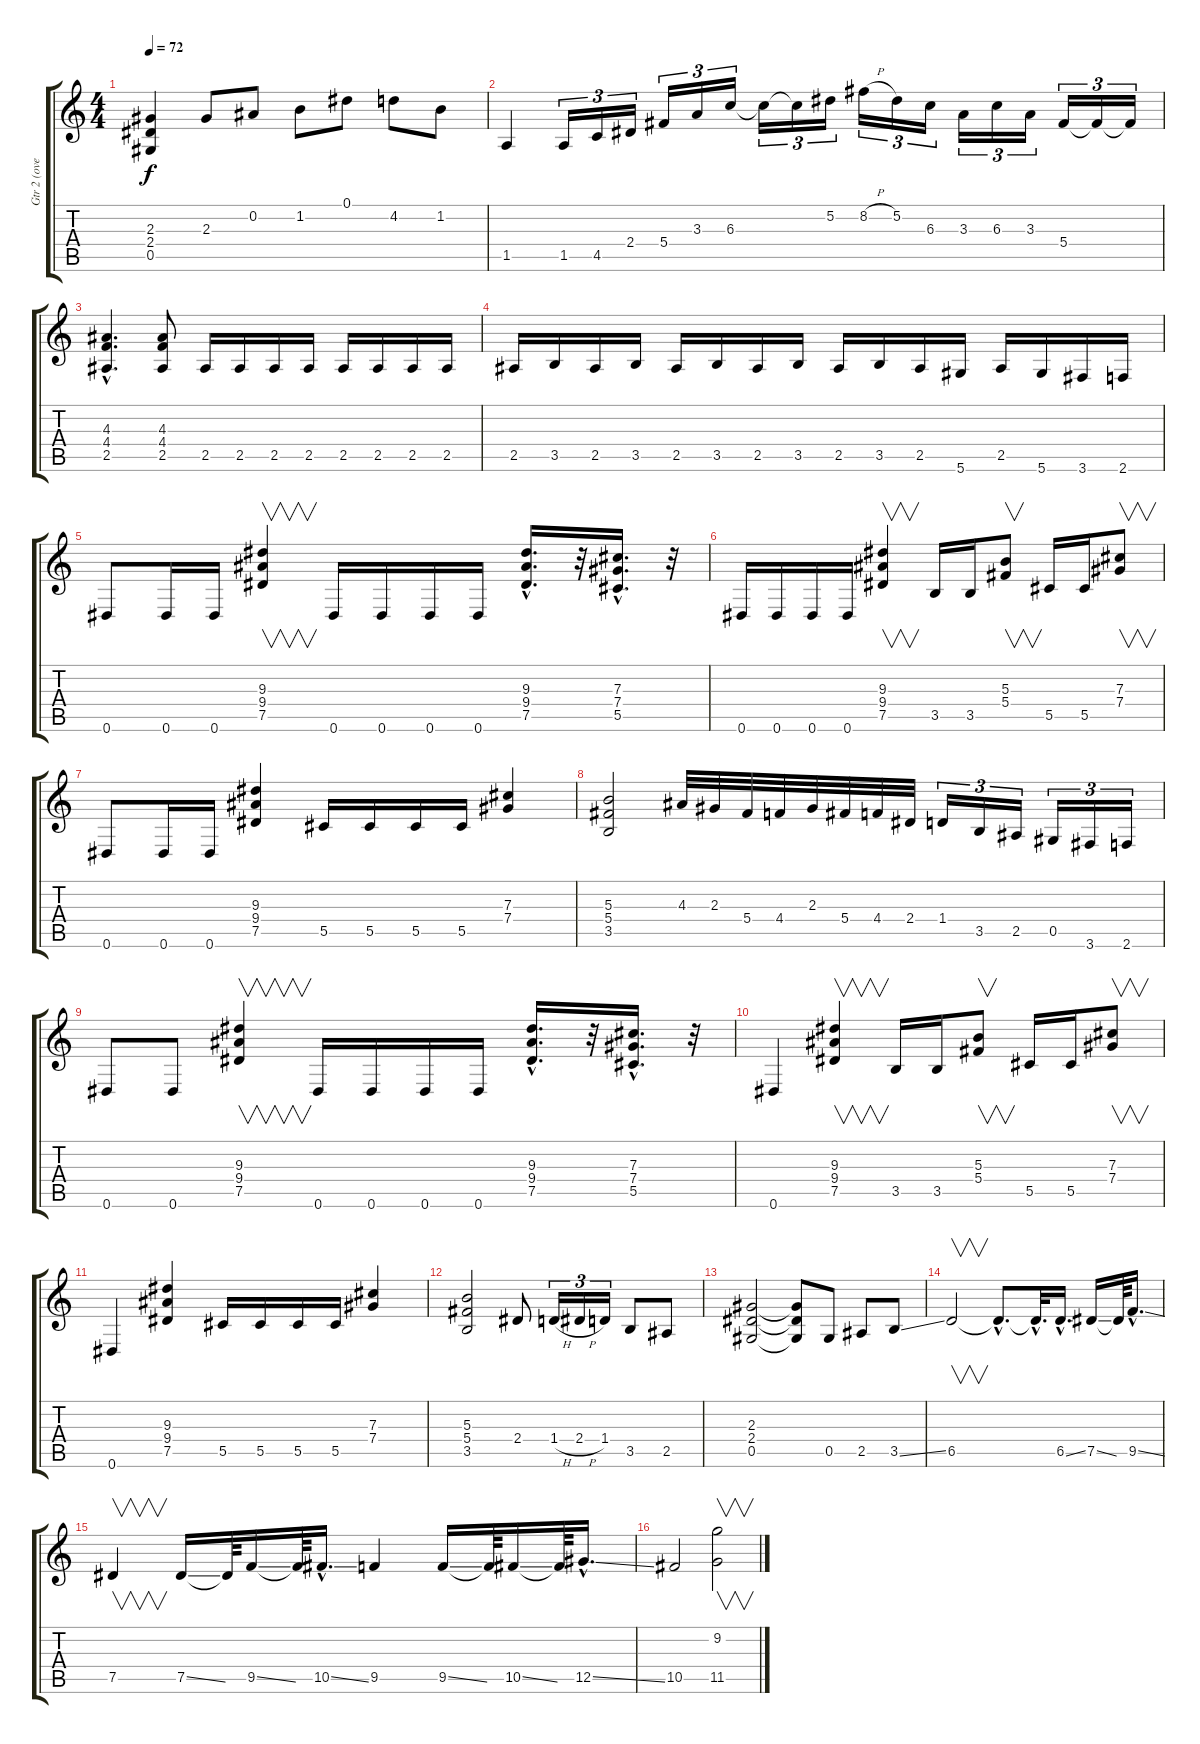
\track ("Gtr 2 (overdrive)" "Gtr 2 (ove") {instrument overdrivenguitar}
\staff {score tabs}
\tuning (Eb4 Bb3 Gb3 Db3 Ab2 Eb2) {hide}
\ts (4 4)
\tempo 72
\clef g2
\ks c
(2.3 2.4 0.5).4{dy f} 2.3.8 0.2.8 1.2.8 0.1.8 4.2.8 1.2.8 |
1.5.4 1.5.16{tu (3 2)} 4.5.16{tu (3 2)} 2.4.16{tu (3 2)} 5.4.16{tu (3 2)} 3.3.16{tu (3 2)} 6.3.16{tu (3 2)} 6.3{t}.16{tu (3 2)} 6.3{t}.16{tu (3 2)} 5.2.16{tu (3 2)} 8.2{h}.16{tu (3 2)} 5.2.16{tu (3 2)} 6.3.16{tu (3 2)} 3.3.16{tu (3 2)} 6.3.16{tu (3 2)} 3.3.16{tu (3 2)} 5.4.16{tu (3 2)} 5.4{t}.16{tu (3 2)} 5.4{t}.16{tu (3 2)} |
(4.3{hac} 4.4{hac} 2.5{hac}).4{d} (4.3 4.4 2.5).8 2.5.16 2.5.16 2.5.16 2.5.16 2.5.16 2.5.16 2.5.16 2.5.16 |
2.5.16 3.5.16 2.5.16 3.5.16 2.5.16 3.5.16 2.5.16 3.5.16 2.5.16 3.5.16 2.5.16 5.6.16 2.5.16 5.6.16 3.6.16 2.6.16 |
0.6.8 0.6.16 0.6.16 (9.3 9.4 7.5).4{v} 0.6.16 0.6.16 0.6.16 0.6.16 (9.3{hac} 9.4{hac} 7.5{hac}).16{d} r.32 (7.3{hac} 7.4{hac} 5.5{hac}).16{d} r.32 |
0.6.16 0.6.16 0.6.16 0.6.16 (9.3 9.4 7.5).4{v} 3.5.16 3.5.16 (5.3 5.4).8{v} 5.5.16 5.5.16 (7.3 7.4).8{v} |
0.6.8 0.6.16 0.6.16 (9.3 9.4 7.5).4 5.5.16 5.5.16 5.5.16 5.5.16 (7.3 7.4).4 |
(5.3 5.4 3.5).2 4.3.32 2.3.32 5.4.32 4.4.32 2.3.32 5.4.32 4.4.32 2.4.32 1.4.16{tu (3 2)} 3.5.16{tu (3 2)} 2.5.16{tu (3 2)} 0.5.16{tu (3 2)} 3.6.16{tu (3 2)} 2.6.16{tu (3 2)} |
0.6.8 0.6.8 (9.3 9.4 7.5).4{v} 0.6.16 0.6.16 0.6.16 0.6.16 (9.3{hac} 9.4{hac} 7.5{hac}).16{d} r.32 (7.3{hac} 7.4{hac} 5.5{hac}).16{d} r.32 |
0.6.4 (9.3 9.4 7.5).4{v} 3.5.16 3.5.16 (5.3 5.4).8{v} 5.5.16 5.5.16 (7.3 7.4).8{v} |
0.6.4 (9.3 9.4 7.5).4 5.5.16 5.5.16 5.5.16 5.5.16 (7.3 7.4).4 |
(5.3 5.4 3.5).2 2.4.8 1.4{h}.16{tu (3 2)} 2.4{h}.16{tu (3 2)} 1.4.16{tu (3 2)} 3.5.8 2.5.8 |
(2.3 2.4 0.5).2 (2.3{t} 2.4{t} 0.5{t}).8 0.5.8 2.5.8 3.5{ss}.8 |
6.5.2{v} 6.5{hac t}.8{d} 6.5{hac t}.32{d} 6.5{ss hac}.16{d} 7.5{ss}.16 7.5{t}.64 9.5{ss hac}.16{d} |
7.5.4{v} 7.5{ss}.16 7.5{t}.64 9.5{ss}.16 9.5{t}.64 10.5{ss hac}.16{d} 9.5.4 9.5{ss}.16 9.5{t}.64 10.5{ss}.16 10.5{t}.64 12.5{ss hac}.16{d} |
10.5.2 (9.2 11.5).2{v}
